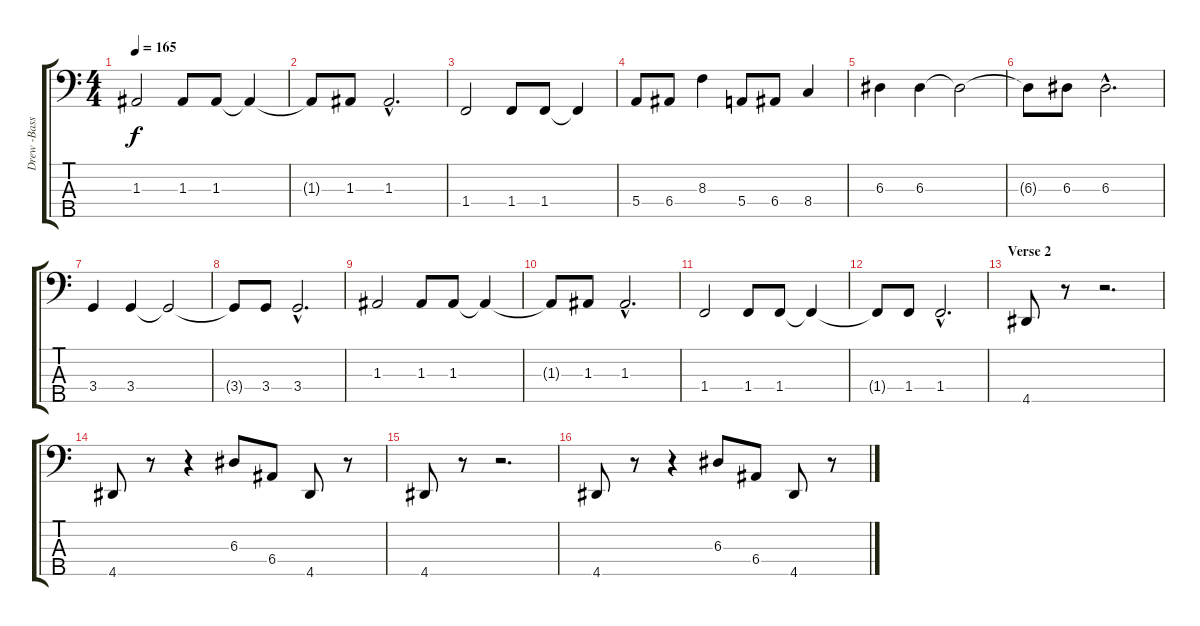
\track ("Drew -Bass" "Drew -Bass") {instrument electricbassfinger}
\staff {score tabs}
\tuning (G2 D2 A1 E1 B0) {hide}
\ts (4 4)
\tempo 165
\clef f4
\ks c
1.3.2{dy f} 1.3.8 1.3.8 1.3{t}.4 |
1.3{t}.8 1.3.8 1.3{hac}.2{d} |
1.4.2 1.4.8 1.4.8 1.4{t}.4 |
5.4.8 6.4.8 8.3.4 5.4.8 6.4.8 8.4.4 |
6.3.4 6.3.4 6.3{t}.2 |
6.3{t}.8 6.3.8 6.3{hac}.2{d} |
3.4.4 3.4.4 3.4{t}.2 |
3.4{t}.8 3.4.8 3.4{hac}.2{d} |
1.3.2 1.3.8 1.3.8 1.3{t}.4 |
1.3{t}.8 1.3.8 1.3{hac}.2{d} |
1.4.2 1.4.8 1.4.8 1.4{t}.4 |
1.4{t}.8 1.4.8 1.4{hac}.2{d} |
\section ("" "Verse 2")
4.5.8 r.8 r.2{d} |
4.5.8 r.8 r.4 6.3.8 6.4.8 4.5.8 r.8 |
4.5.8 r.8 r.2{d} |
4.5.8 r.8 r.4 6.3.8 6.4.8 4.5.8 r.8
